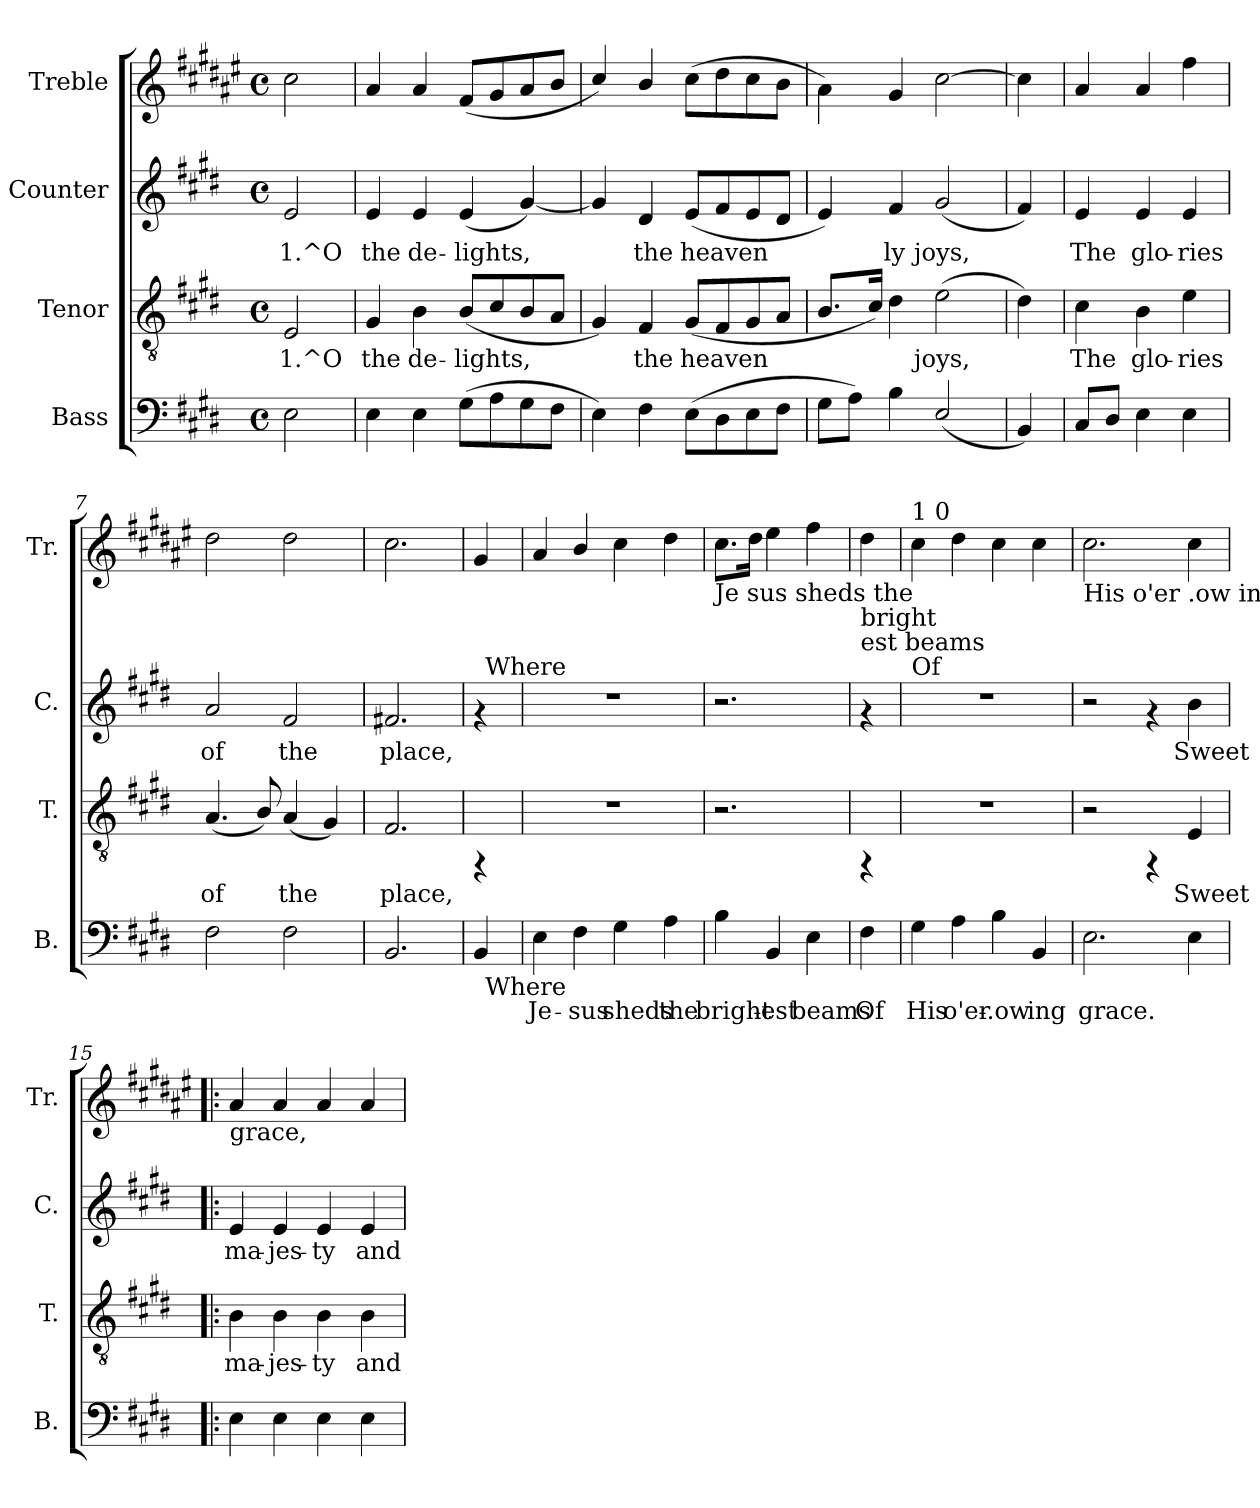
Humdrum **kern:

**kern	**text	**kern	**text	**kern	**text	**kern
*part4	*part4	*part3	*part3	*part2	*part2	*part1
*staff4	*staff4	*staff3	*staff3	*staff2	*staff2	*staff1
*I"Bass	*	*I"Tenor	*	*I"Counter	*	*I"Treble
*I'B.	*	*I'T.	*	*I'C.	*	*I'Tr.
!!LO:PB:g=z
*stria5	*	*stria5	*	*stria5	*	*stria5
*clefF4	*	*clefGv2	*	*clefG2	*	*clefG2
*	*	*	*	*	*	*ITrd1c2
*k[f#c#g#d#]	*	*k[f#c#g#d#]	*	*k[f#c#g#d#]	*	*k[f#c#g#d#]
*E:	*	*E:	*	*E:	*	*E:
*M4/4	*	*M4/4	*	*M4/4	*	*M4/4
*met(c)	*	*met(c)	*	*met(c)	*	*met(c)
=1	=1	=1	=1	=1	=1	=1
!	!LO:LY:b:cj	!	!LO:LY:a:rj	!	!LO:LY:b:rj	!
2E\	.	2E/	1.^O	2e/	1.^O	2b\
=2	=2	=2	=2	=2	=2	=2
!	!LO:LY:b:cj	!	!LO:LY:a:rj	!	!LO:LY:b:rj	!
4E\	.	4G#/	the	4e/	the	4g#/
!	!LO:LY:b:cj	!	!LO:LY:a:rj	!	!LO:LY:b:rj	!
4E\	.	4B\	de-	4e/	de-	4g#/
!	!LO:LY:b:cj	!	!LO:LY:a:rj	!	!LO:LY:b:rj	!
(>8G#\L	.	(<8B/L	-lights,	(<4e/	-lights,	(<8e/L
!	!LO:LY:b:cj	!	!LO:LY:a:rj	!	!	!
8A\	.	8c#/	.	.	.	8f#/
!	!LO:LY:b:cj	!	!LO:LY:a:rj	!	!LO:LY:b:rj	!
8G#\	.	8B/	.	[<4g#/)	.	8g#/
!	!LO:LY:b:cj	!	!LO:LY:a:rj	!	!	!
8F#\J	.	8A/J	.	.	.	8a/J
=3	=3	=3	=3	=3	=3	=3
!	!LO:LY:b:cj	!	!LO:LY:a:rj	!	!LO:LY:b:rj	!
4E\)	.	4G#/)	.	4g#/]	.	4b/)
!	!LO:LY:b:cj	!	!LO:LY:a:rj	!	!LO:LY:b:rj	!
4F#\	.	4F#/	the	4d#/	the	4a/
!	!LO:LY:b:cj	!	!LO:LY:a:rj	!	!LO:LY:b:rj	!
(>8E\L	.	(<8G#/L	heaven-	(<8e/L	heaven-	(>8b\L
!	!LO:LY:b:cj	!	!LO:LY:a:rj	!	!LO:LY:b:rj	!
8D#\	.	8F#/	--	8f#/	--	8cc#\
!	!LO:LY:b:cj	!	!LO:LY:a:rj	!	!LO:LY:b:rj	!
8E\	.	8G#/	--	8e/	--	8b\
!	!LO:LY:b:cj	!	!LO:LY:a:rj	!	!LO:LY:b:rj	!
8F#\J	.	8A/J	--	8d#/J	--	8a\J
=4	=4	=4	=4	=4	=4	=4
!	!LO:LY:b:cj	!	!LO:LY:a:rj	!	!LO:LY:b:rj	!
8G#\L	.	8.B/L	--	4e/)	--	4g#\)
!	!LO:LY:b:cj	!	!	!	!	!
8A\J)	.	.	.	.	.	.
!	!	!	!LO:LY:a:rj	!	!	!
.	.	16c#/J)	--	.	.	.
!	!LO:LY:b:cj	!	!LO:LY:a:rj	!	!LO:LY:b:rj	!
4B\	.	4d#\	--	4f#/	-ly	4f#/
!	!LO:LY:b:cj	!	!LO:LY:a:rj	!	!LO:LY:b:rj	!
(<2E/	.	(>2e\	-joys,	(<2g#/	joys,	[>2b\
=5	=5	=5	=5	=5	=5	=5
!	!LO:LY:b:cj	!	!LO:LY:a:rj	!	!LO:LY:b:rj	!
4BB/)	.	4d#\)	.	4f#/)	.	4b>\]
=6	=6	=6	=6	=6	=6	=6
!	!LO:LY:b:cj	!	!LO:LY:a:rj	!	!LO:LY:b:rj	!
8C#/L	.	4c#\	The	4e/	The	4g#/
!	!LO:LY:b:cj	!	!	!	!	!
8D#/J	.	.	.	.	.	.
!	!LO:LY:b:cj	!	!LO:LY:a:rj	!	!LO:LY:b:rj	!
4E\	.	4B\	glo-	4e/	glo-	4g#/
!	!LO:LY:b:cj	!	!LO:LY:a:rj	!	!LO:LY:b:rj	!
4E\	.	4e\	-ries	4e/	-ries	4ee\
=7	=7	=7	=7	=7	=7	=7
!	!LO:LY:b:cj	!	!LO:LY:a:rj	!	!LO:LY:b:rj	!
2F#\	.	(<4.A/	of	2a/	of	2cc#\
!	!	!	!LO:LY:a:rj	!	!	!
.	.	8B/)	.	.	.	.
!	!LO:LY:b:cj	!	!LO:LY:a:rj	!	!LO:LY:b:rj	!
2F#\	.	(<4A/	the	2f#/	the	2cc#\
!	!	!	!LO:LY:a:rj	!	!	!
.	.	4G#/)	.	.	.	.
=8	=8	=8	=8	=8	=8	=8
!	!LO:LY:b:cj	!	!LO:LY:a:rj	!	!LO:LY:b:rj	!
2.BB/	.	2.F#/	place,	2.f#X/	place,	2.b\
=9	=9	=9	=9	=9	=9	=9
!	!LO:LY:b:cj	!	!	!	!	!
*^	*	*	*	*^	*	*
4BB/	32ryy	.	4rFF	.	4rf	32ryy	.	4f#/
!	!	!	!	!	!	!LO:TX:a:t=Where	!	!
!	!LO:TX:b:t=Where	!	!	!	!	!	!	!
.	8..ryy	.	.	.	.	8..ryy	.	.
!!LO:LB:g=z
=10	=10	=10	=10	=10	=10	=10	=10	=10
!	!	!LO:LY:b:cj	!	!	!	!	!	!
*v	*v	*	*	*	*v	*v	*	*
4E\	Je-	1r	.	1r	.	4g#/
!	!LO:LY:b:cj	!	!	!	!	!
4F#\	-sus	.	.	.	.	4a/
!	!LO:LY:b:cj	!	!	!	!	!
4G#\	sheds	.	.	.	.	4b\
!	!LO:LY:b:cj	!	!	!	!	!
4A\	the	.	.	.	.	4cc#\
=11	=11	=11	=11	=11	=11	=11
!	!	!	!	!	!	!LO:TX:b:t=Je sus sheds the
!	!LO:LY:b:cj	!	!	!	!	!
4B\	bright-	2.r	.	2.r	.	8.b\L
.	.	.	.	.	.	16cc#\J
!	!LO:LY:b:cj	!	!	!	!	!
4BB/	-est	.	.	.	.	4dd#\
!	!LO:LY:b:cj	!	!	!	!	!
4E\	beams	.	.	.	.	4ee\
=12	=12	=12	=12	=12	=12	=12
!	!	!	!	!	!	!LO:TX:b:t=bright
!	!	!	!	!	!	!LO:TX:b:t=est beams
!	!LO:LY:b:cj	!	!	!	!	!
4F#\	Of	4rFF	.	4rf	.	4cc#\
=13	=13	=13	=13	=13	=13	=13
!	!	!	!	!	!	!LO:TX:a:t=1 0
!	!	!	!	!	!	!LO:TX:b:t=Of
!	!LO:LY:b:cj	!	!	!	!	!
4G#\	His	1r	.	1r	.	4b\
!	!LO:LY:b:cj	!	!	!	!	!
4A\	o'er-	.	.	.	.	4cc#\
!	!LO:LY:b:cj	!	!	!	!	!
4B\	-.ow	.	.	.	.	4b\
!	!LO:LY:b:cj	!	!	!	!	!
4BB/	ing	.	.	.	.	4b\
=14	=14	=14	=14	=14	=14	=14
!	!	!	!	!	!	!LO:TX:b:t=His o'er .ow ing
!	!LO:LY:b:cj	!	!	!	!	!
2.E\	grace.	2r	.	2r	.	2.b\
.	.	4rFF	.	4rf	.	.
!	!LO:LY:b:cj	!	!LO:LY:a:rj	!	!LO:LY:b:rj	!
4E\	.	4E/	Sweet	4b\	Sweet	4b\
=15!|:	=15!|:	=15!|:	=15!|:	=15!|:	=15!|:	=15!|:
!	!	!	!	!	!	!LO:TX:b:t=grace,
!	!LO:LY:b:cj	!	!LO:LY:a:rj	!	!LO:LY:b:rj	!
4E\	.	4B\	ma-	4e/	ma-	4g#/
!	!LO:LY:b:cj	!	!LO:LY:a:rj	!	!LO:LY:b:rj	!
4E\	.	4B\	-jes-	4e/	-jes-	4g#/
!	!LO:LY:b:cj	!	!LO:LY:a:rj	!	!LO:LY:b:rj	!
4E\	.	4B\	-ty	4e/	-ty	4g#/
!	!LO:LY:b:cj	!	!LO:LY:a:rj	!	!LO:LY:b:rj	!
4E\	.	4B\	and	4e/	and	4g#/
=	=	=	=	=	=	=
*-	*-	*-	*-	*-	*-	*-
